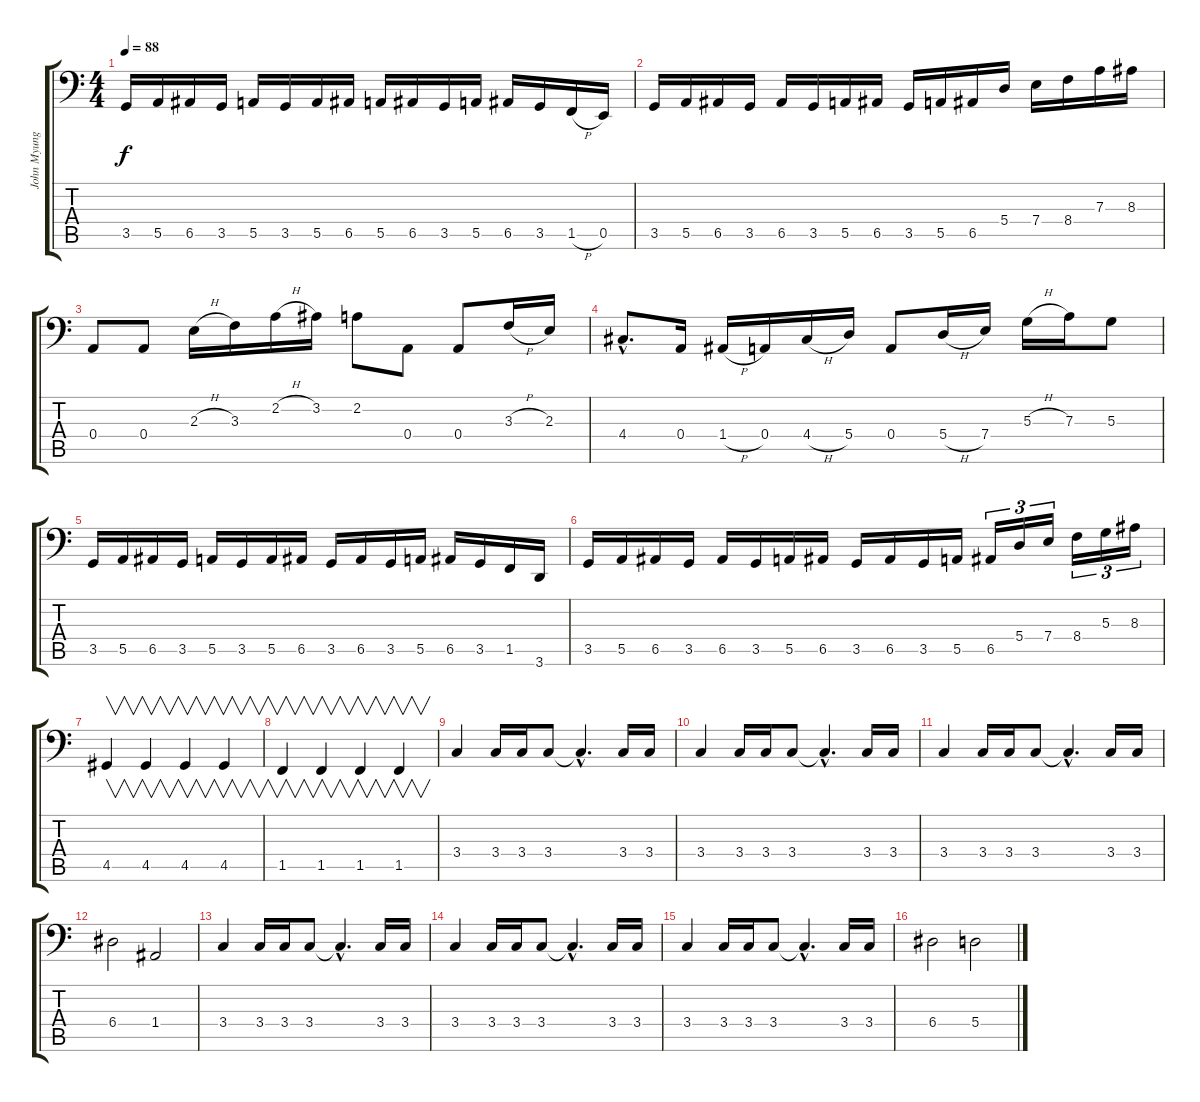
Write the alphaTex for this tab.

\track ("John Myung - 6 Strings Bass" "John Myung") {instrument electricbassfinger}
\staff {score tabs}
\tuning (C3 G2 D2 A1 E1 B0) {hide}
\ts (4 4)
\tempo 88
\clef f4
\ks c
3.5.16{dy f} 5.5.16 6.5.16 3.5.16 5.5.16 3.5.16 5.5.16 6.5.16 5.5.16 6.5.16 3.5.16 5.5.16 6.5.16 3.5.16 1.5{h}.16 0.5.16 |
3.5.16 5.5.16 6.5.16 3.5.16 6.5.16 3.5.16 5.5.16 6.5.16 3.5.16 5.5.16 6.5.16 5.4.16 7.4.16 8.4.16 7.3.16 8.3.16 |
0.4.8 0.4.8 2.3{h}.16 3.3.16 2.2{h}.16 3.2.16 2.2.8 0.4.8 0.4.8 3.3{h}.16 2.3.16 |
4.4{hac}.8{d} 0.4.16 1.4{h}.16 0.4.16 4.4{h}.16 5.4.16 0.4.8 5.4{h}.16 7.4.16 5.3{h}.16 7.3.16 5.3.8 |
3.5.16 5.5.16 6.5.16 3.5.16 5.5.16 3.5.16 5.5.16 6.5.16 3.5.16 6.5.16 3.5.16 5.5.16 6.5.16 3.5.16 1.5.16 3.6.16 |
3.5.16 5.5.16 6.5.16 3.5.16 6.5.16 3.5.16 5.5.16 6.5.16 3.5.16 6.5.16 3.5.16 5.5.16 6.5.16{tu (3 2)} 5.4.16{tu (3 2)} 7.4.16{tu (3 2)} 8.4.16{tu (3 2)} 5.3.16{tu (3 2)} 8.3.16{tu (3 2)} |
4.5.4{v} 4.5.4{v} 4.5.4{v} 4.5.4{v} |
1.5.4{v} 1.5.4{v} 1.5.4{v} 1.5.4{v} |
3.4.4 3.4.16 3.4.16 3.4.8 3.4{hac t}.4{d} 3.4.16 3.4.16 |
3.4.4 3.4.16 3.4.16 3.4.8 3.4{hac t}.4{d} 3.4.16 3.4.16 |
3.4.4 3.4.16 3.4.16 3.4.8 3.4{hac t}.4{d} 3.4.16 3.4.16 |
6.4.2 1.4.2 |
3.4.4 3.4.16 3.4.16 3.4.8 3.4{hac t}.4{d} 3.4.16 3.4.16 |
3.4.4 3.4.16 3.4.16 3.4.8 3.4{hac t}.4{d} 3.4.16 3.4.16 |
3.4.4 3.4.16 3.4.16 3.4.8 3.4{hac t}.4{d} 3.4.16 3.4.16 |
6.4.2 5.4.2
